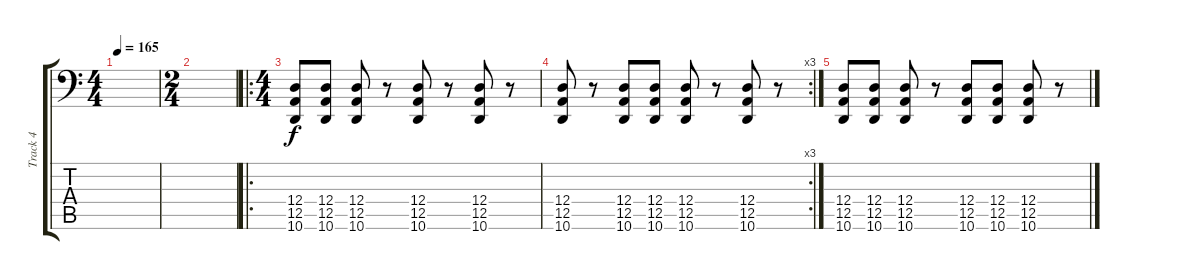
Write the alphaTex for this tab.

\track ("Track 4" "Track 4") {instrument stringensemble1}
\staff {score tabs}
\tuning (E3 B2 G2 D2 A1 E1) {hide}
\ts (4 4)
\tempo 165
\clef f4
\ks c
|
\ts (2 4)
|
\ro
\ts (4 4)
(12.4 12.5 10.6).8{dy f} (12.4 12.5 10.6).8 (12.4 12.5 10.6).8 r.8 (12.4 12.5 10.6).8 r.8 (12.4 12.5 10.6).8 r.8 |
\rc 3
(12.4 12.5 10.6).8 r.8 (12.4 12.5 10.6).8 (12.4 12.5 10.6).8 (12.4 12.5 10.6).8 r.8 (12.4 12.5 10.6).8 r.8 |
(12.4 12.5 10.6).8 (12.4 12.5 10.6).8 (12.4 12.5 10.6).8 r.8 (12.4 12.5 10.6).8 (12.4 12.5 10.6).8 (12.4 12.5 10.6).8 r.8
